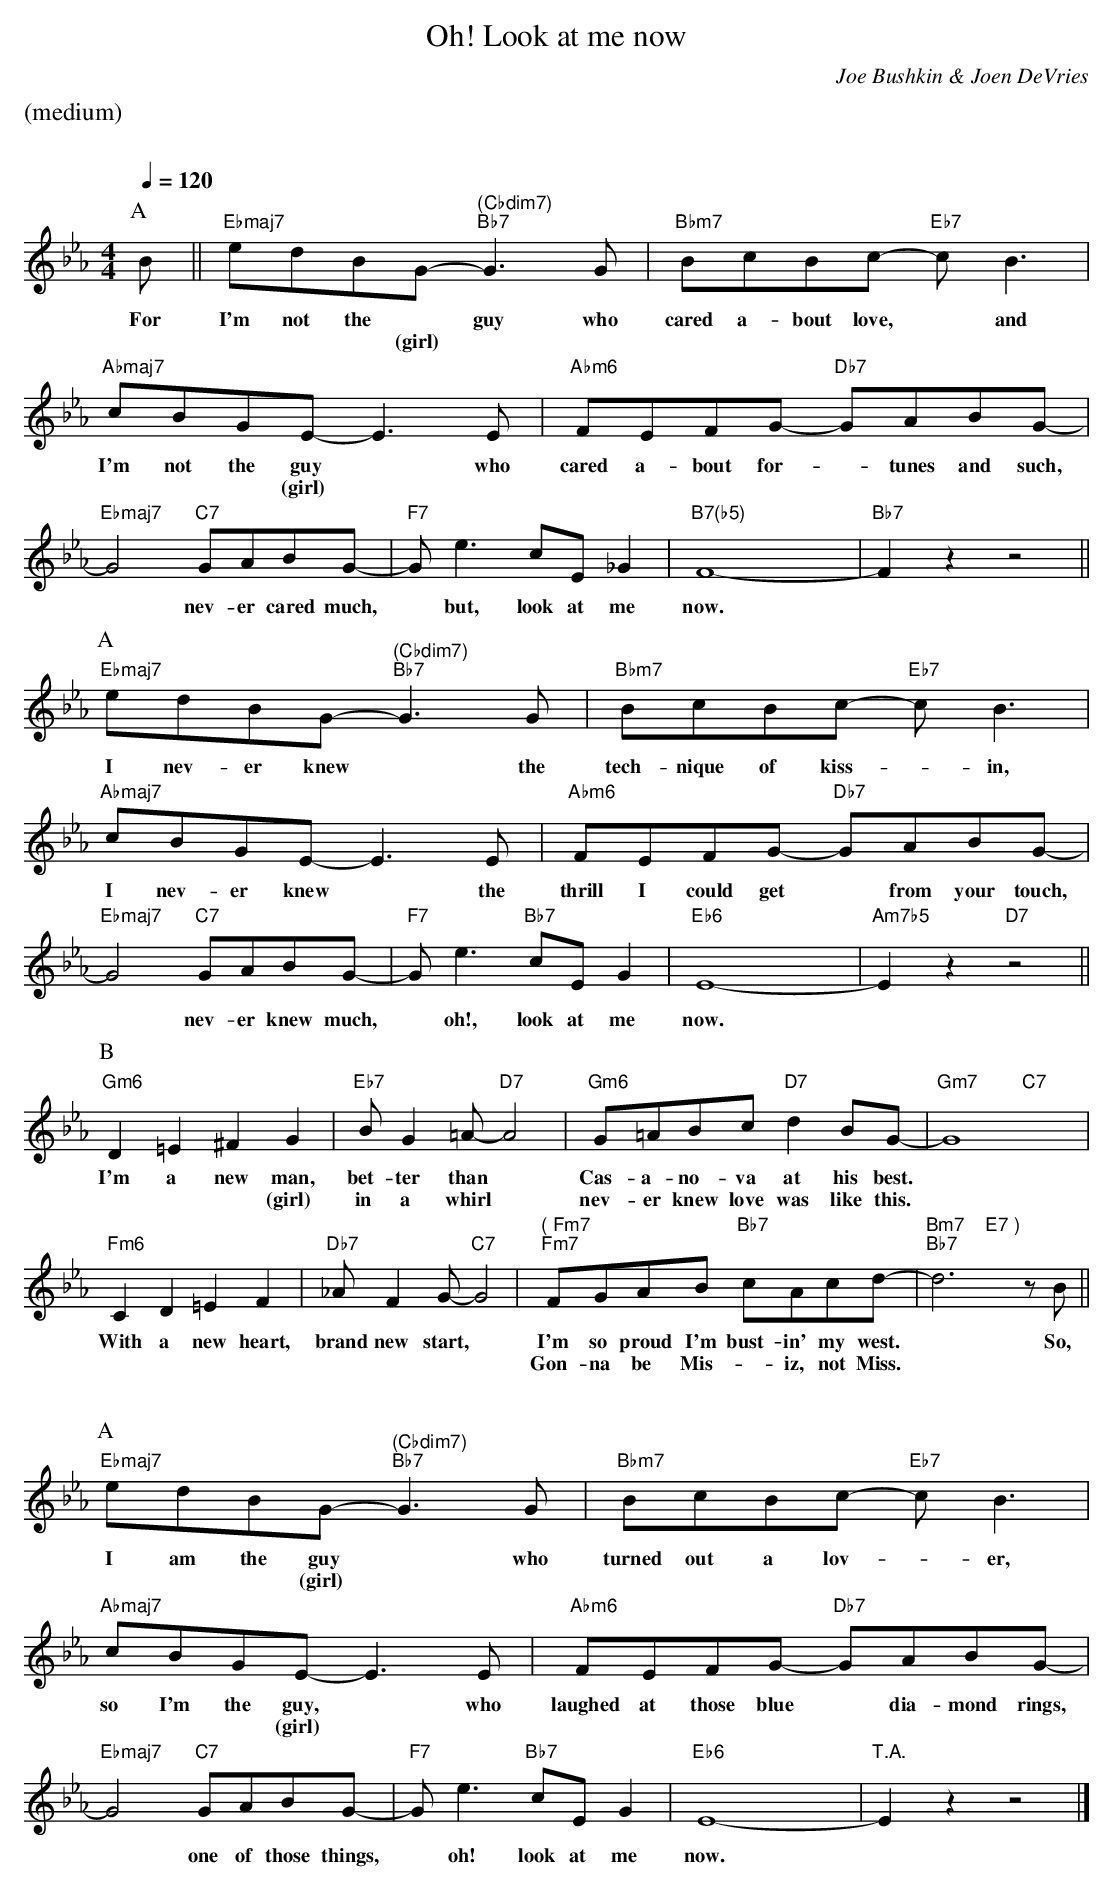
X:1
T:Oh! Look at me now
M:4/4
L:1/8
C:Joe Bushkin & Joen DeVries
Q:1/4=120
%%staves (chords melody)
K:Eb
%%text (medium)
%%vskip 20
P:A
V:chords
x || "Ebmaj7"x4 "(Cbdim7)""Bb7"x4 | "Bbm7"x4 "Eb7"x4 | "Abmaj7"x4 x4 | "Abm6"x4 "Db7"x4 |
"Ebmaj7"x4 "C7"x4 | "F7"x4 x4 | "B7(b5)"x4 x4 | "Bb7"x4 x4 ||
V:melody
B || edBG- G3G | BcBc- cB3 | cBGE-E3E | FEFG- GABG- |
w:For I'm not the* guy who cared a-bout love,* and I'm not the guy* who cared a-bout for-*tunes and such,
w:****(girl)***********(girl)**********
G4 GABG- | Ge3 cE_G2 | F8- | F2z2 z4 ||
w:*nev-er cared much,* but, look at me now.*
P:A
V:chords
"Ebmaj7"x4 "(Cbdim7)""Bb7"x4 | "Bbm7"x4 "Eb7"x4 | "Abmaj7"x4 x4 | "Abm6"x4 "Db7"x4 |
"Ebmaj7"x4 "C7"x4 | "F7"x4 "Bb7"x4 | "Eb6"x4 x4 | "Am7b5"x4 "D7"x4 ||
V:melody
edBG- G3G | BcBc- cB3 | cBGE-E3E | FEFG- GABG- |
w:I nev-er knew* the tech-nique of kiss-*in, I nev-er knew* the thrill I could get* from your touch,
G4 GABG- | Ge3 cEG2 | E8- | E2z2 z4 ||
w:*nev-er knew much,* oh!, look at me now.*
P:B
V:chords
"Gm6"x4 x4 | "Eb7"x4 "D7"x4 | "Gm6"x4 "D7"x4 | "Gm7"x4 "C7"x4 |
"Fm6"x4 x4 | "Db7"x4 "C7"x4 |\
"( Fm7""Fm7"x4 "Bb7"" "x4 | "Bm7""Bb7"x4 "E7 )"" "x4 ||
V:melody
D2=E2^F2G2 | BG2=A- A4 | G=ABc d2BG- | G8 |
w:I'm a new man, bet-ter than* Cas-a-no-va at his best.*
w:***(girl) in a whirl* nev-er knew love was like this.*
C2D2=E2F2 | _AF2G- G4 | FGAB cAcd- | d6zB ||
w:With a new heart, brand new start,* I'm so proud I'm bust-in' my west.* So,
w:******** Gon-na be Mis-*iz, not Miss.**
P:A
V:chords
"Ebmaj7"x4 "(Cbdim7)""Bb7"x4 | "Bbm7"x4 "Eb7"x4 | "Abmaj7"x4 x4 | "Abm6"x4 "Db7"x4 |
"Ebmaj7"x4 "C7"x4 | "F7"x4 "Bb7"x4 | "Eb6"x4 x4 | "T.A."x4 x4 |]
V:melody
edBG- G3G | BcBc- cB3 | cBGE-E3E | FEFG- GABG- |
w:I am the guy* who turned out a lov-*er, so I'm the guy,* who laughed at those blue* dia-mond rings,
w:***(girl)***********(girl)**********
G4 GABG- | Ge3 cEG2 | E8- | E2z2 z4 |]
w:*one of those things,* oh! look at me now.*
